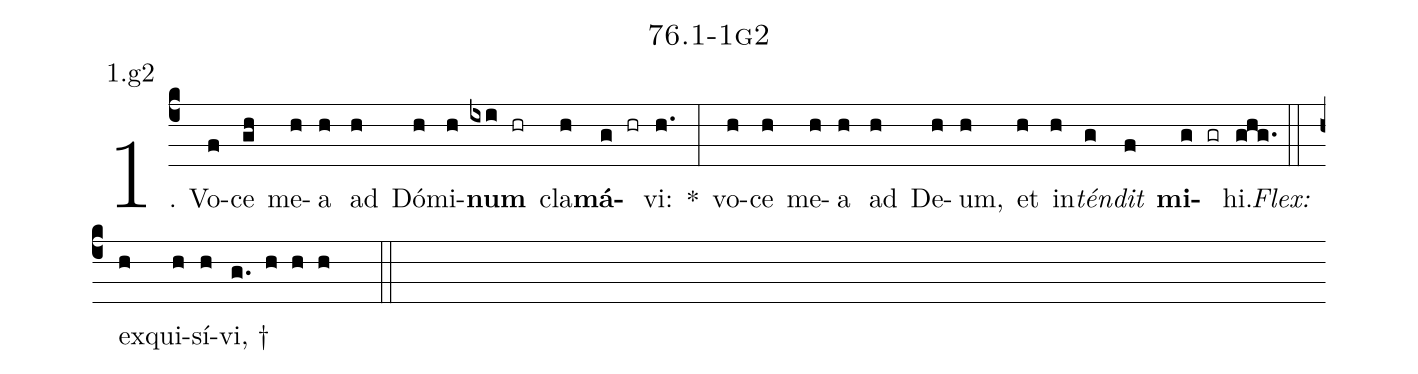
name: 76.1-1g2;
annotation: 1.g2;
%%
(c4)1. Vo(f)ce(gh) me(h)a(h) ad(h) Dó(h)mi(h)<b>num</b>(ixi hr) cla(h)<b>má</b>(g hr)vi:(h.) *(:) vo(h)ce(h) me(h)a(h) ad(h) De(h)um,(h) et(h) in(h)<i>tén</i>(g)<i>dit</i>(f) <b>mi</b>(g gr)hi.(ghg.) (::)
<i>Flex:</i>()  ex(h)qui(h)sí(h)vi, †(g. h h h  ::)
